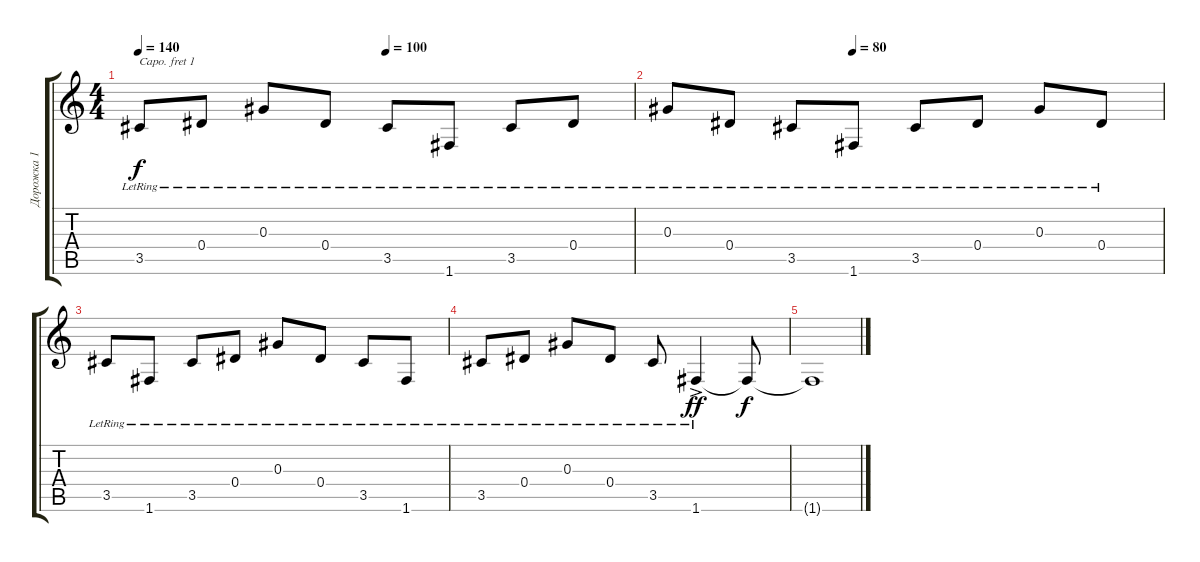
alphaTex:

\track ("Дорожка 1" "Дорожка 1") {instrument acousticguitarsteel}
\staff {score tabs}
\capo 1
\tuning (E4 B3 G3 D3 A2 E2) {hide}
\ts (4 4)
\tempo 140
\tempo (100 0.5)
\clef g2
\ks c
3.5{lr}.8{dy f} 0.4{lr}.8 0.3{lr}.8 0.4{lr}.8 3.5{lr}.8 1.6{lr}.8 3.5{lr}.8 0.4{lr}.8 |
\tempo (80 0.375)
0.3{lr}.8 0.4{lr}.8 3.5{lr}.8 1.6{lr}.8 3.5{lr}.8 0.4{lr}.8 0.3{lr}.8 0.4{lr}.8 |
3.5{lr}.8 1.6{lr}.8 3.5{lr}.8 0.4{lr}.8 0.3{lr}.8 0.4{lr}.8 3.5{lr}.8 1.6{lr}.8 |
3.5{lr}.8 0.4{lr}.8 0.3{lr}.8 0.4{lr}.8 3.5{lr}.8 1.6{ac lr}.4{dy ff} 1.6{t}.8{dy f} |
1.6{t}.1
